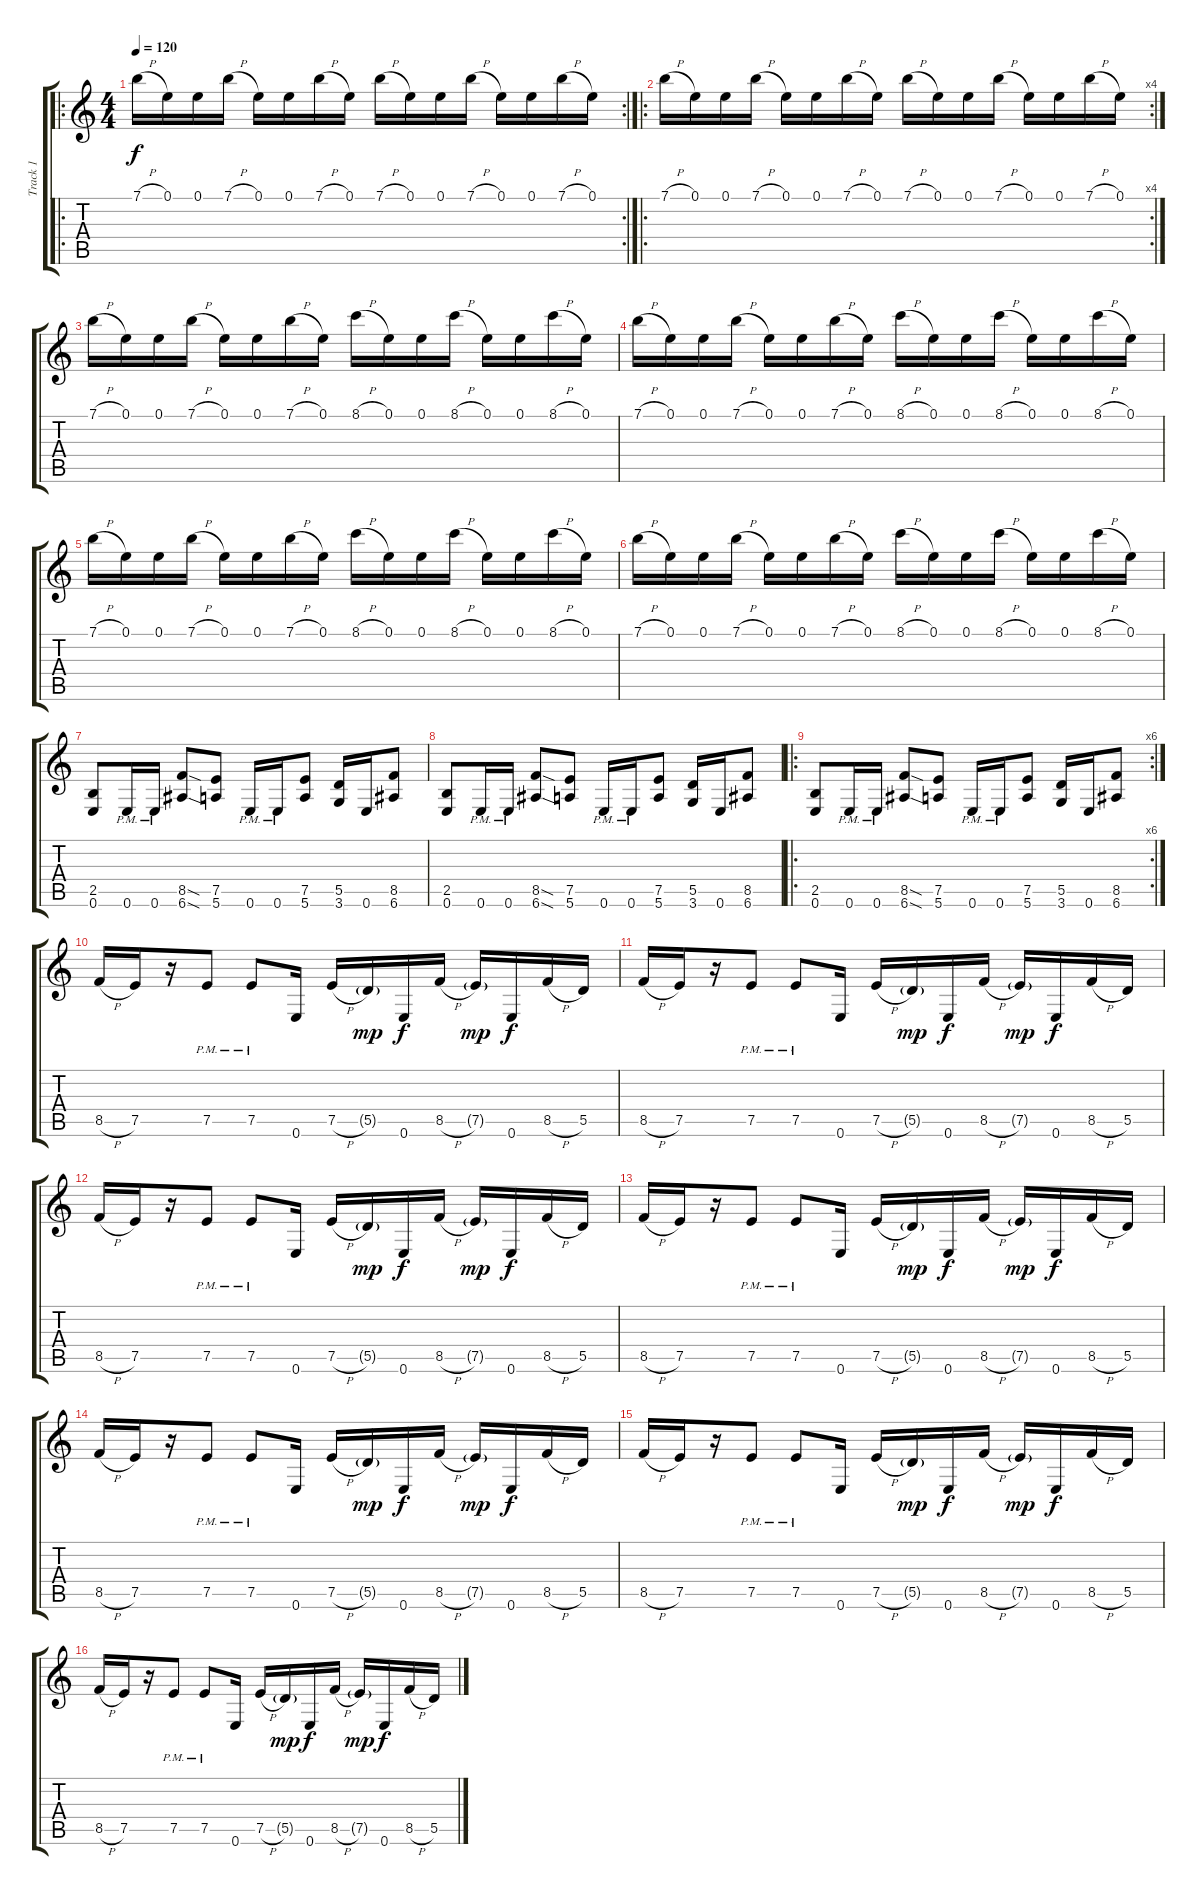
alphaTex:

\track ("Track 1" "Track 1") {instrument overdrivenguitar}
\staff {score tabs}
\tuning (E4 B3 G3 D3 A2 E2) {hide}
\ro
\rc 2
\ts (4 4)
\tempo 120
\clef g2
\ks c
7.1{h}.16{dy f instrument overdrivenguitar} 0.1.16 0.1.16 7.1{h}.16 0.1.16 0.1.16 7.1{h}.16 0.1.16 7.1{h}.16 0.1.16 0.1.16 7.1{h}.16 0.1.16 0.1.16 7.1{h}.16 0.1.16 |
\ro
\rc 4
7.1{h}.16 0.1.16 0.1.16 7.1{h}.16 0.1.16 0.1.16 7.1{h}.16 0.1.16 7.1{h}.16 0.1.16 0.1.16 7.1{h}.16 0.1.16 0.1.16 7.1{h}.16 0.1.16 |
7.1{h}.16 0.1.16 0.1.16 7.1{h}.16 0.1.16 0.1.16 7.1{h}.16 0.1.16 8.1{h}.16 0.1.16 0.1.16 8.1{h}.16 0.1.16 0.1.16 8.1{h}.16 0.1.16 |
7.1{h}.16 0.1.16 0.1.16 7.1{h}.16 0.1.16 0.1.16 7.1{h}.16 0.1.16 8.1{h}.16 0.1.16 0.1.16 8.1{h}.16 0.1.16 0.1.16 8.1{h}.16 0.1.16 |
7.1{h}.16 0.1.16 0.1.16 7.1{h}.16 0.1.16 0.1.16 7.1{h}.16 0.1.16 8.1{h}.16 0.1.16 0.1.16 8.1{h}.16 0.1.16 0.1.16 8.1{h}.16 0.1.16 |
7.1{h}.16 0.1.16 0.1.16 7.1{h}.16 0.1.16 0.1.16 7.1{h}.16 0.1.16 8.1{h}.16 0.1.16 0.1.16 8.1{h}.16 0.1.16 0.1.16 8.1{h}.16 0.1.16 |
(2.5 0.6).8 0.6{pm}.16 0.6{pm}.16 (8.5{sod} 6.6{sod}).8 (7.5 5.6).8 0.6{pm}.16 0.6{pm}.16 (7.5 5.6).8 (5.5 3.6).16 0.6.16 (8.5 6.6).8 |
(2.5 0.6).8 0.6{pm}.16 0.6{pm}.16 (8.5{sod} 6.6{sod}).8 (7.5 5.6).8 0.6{pm}.16 0.6{pm}.16 (7.5 5.6).8 (5.5 3.6).16 0.6.16 (8.5 6.6).8 |
\ro
\rc 6
(2.5 0.6).8 0.6{pm}.16 0.6{pm}.16 (8.5{sod} 6.6{sod}).8 (7.5 5.6).8 0.6{pm}.16 0.6{pm}.16 (7.5 5.6).8 (5.5 3.6).16 0.6.16 (8.5 6.6).8 |
8.5{h}.16 7.5.16 r.16 7.5{pm}.8 7.5{pm}.8 0.6.16 7.5{h}.16 5.5{g}.16{dy mp} 0.6.16{dy f} 8.5{h}.16 7.5{g}.16{dy mp} 0.6.16{dy f} 8.5{h}.16 5.5.16 |
8.5{h}.16 7.5.16 r.16 7.5{pm}.8 7.5{pm}.8 0.6.16 7.5{h}.16 5.5{g}.16{dy mp} 0.6.16{dy f} 8.5{h}.16 7.5{g}.16{dy mp} 0.6.16{dy f} 8.5{h}.16 5.5.16 |
8.5{h}.16 7.5.16 r.16 7.5{pm}.8 7.5{pm}.8 0.6.16 7.5{h}.16 5.5{g}.16{dy mp} 0.6.16{dy f} 8.5{h}.16 7.5{g}.16{dy mp} 0.6.16{dy f} 8.5{h}.16 5.5.16 |
8.5{h}.16 7.5.16 r.16 7.5{pm}.8 7.5{pm}.8 0.6.16 7.5{h}.16 5.5{g}.16{dy mp} 0.6.16{dy f} 8.5{h}.16 7.5{g}.16{dy mp} 0.6.16{dy f} 8.5{h}.16 5.5.16 |
8.5{h}.16 7.5.16 r.16 7.5{pm}.8 7.5{pm}.8 0.6.16 7.5{h}.16 5.5{g}.16{dy mp} 0.6.16{dy f} 8.5{h}.16 7.5{g}.16{dy mp} 0.6.16{dy f} 8.5{h}.16 5.5.16 |
8.5{h}.16 7.5.16 r.16 7.5{pm}.8 7.5{pm}.8 0.6.16 7.5{h}.16 5.5{g}.16{dy mp} 0.6.16{dy f} 8.5{h}.16 7.5{g}.16{dy mp} 0.6.16{dy f} 8.5{h}.16 5.5.16 |
8.5{h}.16 7.5.16 r.16 7.5{pm}.8 7.5{pm}.8 0.6.16 7.5{h}.16 5.5{g}.16{dy mp} 0.6.16{dy f} 8.5{h}.16 7.5{g}.16{dy mp} 0.6.16{dy f} 8.5{h}.16 5.5.16
